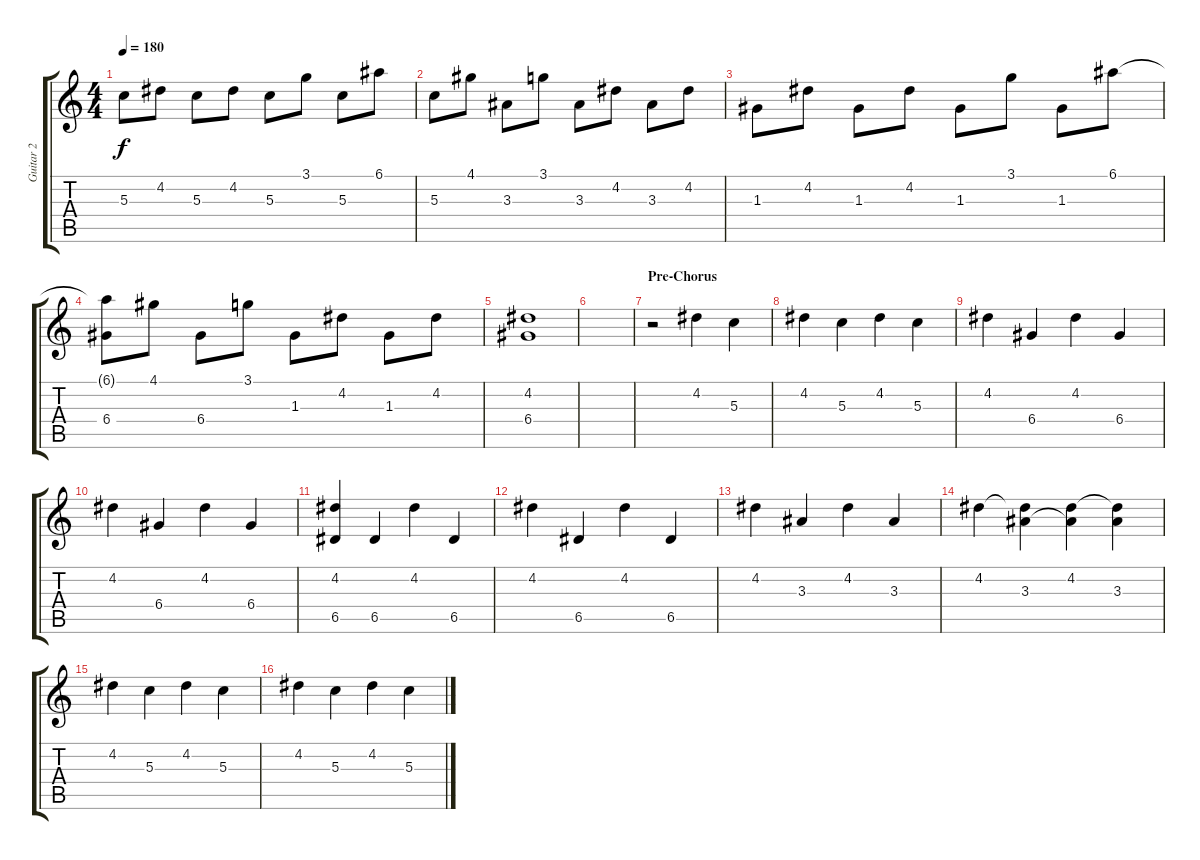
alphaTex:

\track ("Guitar 2" "Guitar 2") {instrument electricguitarclean}
\staff {score tabs}
\tuning (E4 B3 G3 D3 A2 D2) {hide}
\ts (4 4)
\tempo 180
\clef g2
\ks c
5.3.8{dy f} 4.2.8 5.3.8 4.2.8 5.3.8 3.1.8 5.3.8 6.1.8 |
5.3.8 4.1.8 3.3.8 3.1.8 3.3.8 4.2.8 3.3.8 4.2.8 |
1.3.8 4.2.8 1.3.8 4.2.8 1.3.8 3.1.8 1.3.8 6.1.8 |
(6.1{t} 6.4).8 4.1.8 6.4.8 3.1.8 1.3.8 4.2.8 1.3.8 4.2.8 |
(4.2 6.4).1 |
|
\section ("" "Pre-Chorus")
r.2 4.2.4 5.3.4 |
4.2.4 5.3.4 4.2.4 5.3.4 |
4.2.4 6.4.4 4.2.4 6.4.4 |
4.2.4 6.4.4 4.2.4 6.4.4 |
(4.2 6.5).4 6.5.4 4.2.4 6.5.4 |
4.2.4 6.5.4 4.2.4 6.5.4 |
4.2.4 3.3.4 4.2.4 3.3.4 |
4.2.4 (4.2{t} 3.3).4 (4.2 3.3{t}).4 (4.2{t} 3.3).4 |
4.2.4 5.3.4 4.2.4 5.3.4 |
4.2.4 5.3.4 4.2.4 5.3.4
